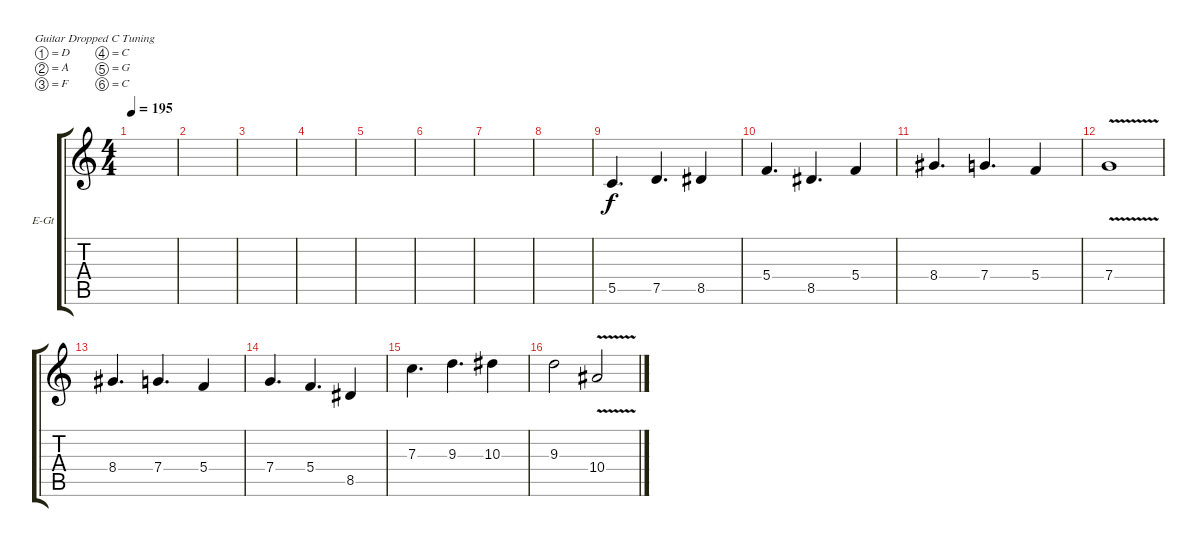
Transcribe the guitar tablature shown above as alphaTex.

\defaultSystemsLayout 4
\bracketExtendMode groupsimilarinstruments
\firstSystemTrackNameOrientation horizontal
\otherSystemsTrackNameOrientation horizontal
\track ("Electric Guitar" "E-Gt") {instrument distortionguitar}
\staff {score tabs}
\tuning (D4 A3 F3 C3 G2 C2)
\ts (4 4)
\tempo 195
\clef g2
\ks c
|
|
|
|
|
|
|
|
5.5.4{d} 7.5.4{d} 8.5.4 |
5.4.4{d} 8.5.4{d} 5.4.4 |
8.4.4{d} 7.4.4{d} 5.4.4 |
7.4{v}.1 |
8.4.4{d} 7.4.4{d} 5.4.4 |
7.4.4{d} 5.4.4{d} 8.5.4 |
7.3.4{d} 9.3.4{d} 10.3.4 |
9.3.2 10.4{v}.2
